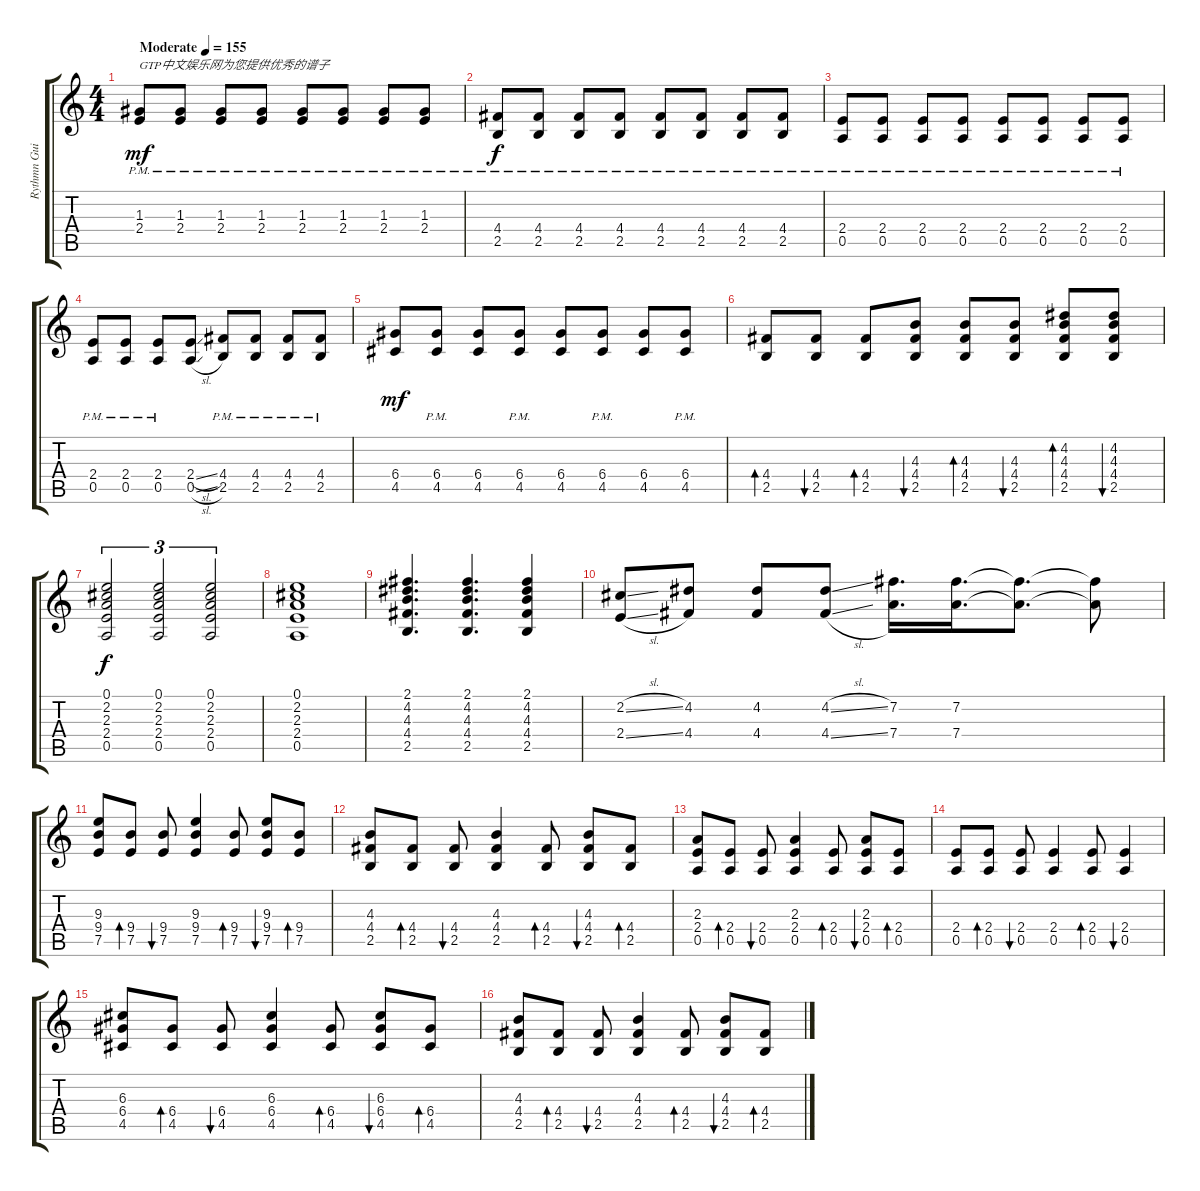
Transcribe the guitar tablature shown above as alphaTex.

\track ("Rythmn Guitar" "Rythmn Gui") {instrument overdrivenguitar}
\staff {score tabs}
\tuning (E4 B3 G3 D3 A2 E2) {hide}
\ts (4 4)
\tempo (155 "Moderate")
\clef g2
\ks c
(1.3{pm} 2.4{pm}).8{txt "GTP中文娱乐网为您提供优秀的谱子" dy mf instrument overdrivenguitar} (1.3{pm} 2.4{pm}).8 (1.3{pm} 2.4{pm}).8 (1.3{pm} 2.4{pm}).8 (1.3{pm} 2.4{pm}).8 (1.3{pm} 2.4{pm}).8 (1.3{pm} 2.4{pm}).8 (1.3{pm} 2.4{pm}).8 |
(4.4{pm} 2.5{pm}).8{dy f} (4.4{pm} 2.5{pm}).8 (4.4{pm} 2.5{pm}).8 (4.4{pm} 2.5{pm}).8 (4.4{pm} 2.5{pm}).8 (4.4{pm} 2.5{pm}).8 (4.4{pm} 2.5{pm}).8 (4.4{pm} 2.5{pm}).8 |
(2.4{pm} 0.5{pm}).8 (2.4{pm} 0.5{pm}).8 (2.4{pm} 0.5{pm}).8 (2.4{pm} 0.5{pm}).8 (2.4{pm} 0.5{pm}).8 (2.4{pm} 0.5{pm}).8 (2.4{pm} 0.5{pm}).8 (2.4{pm} 0.5{pm}).8 |
(2.4{pm} 0.5{pm}).8 (2.4{pm} 0.5{pm}).8 (2.4{pm} 0.5{pm}).8 (2.4{sl} 0.5{sl}).8 (4.4{pm} 2.5{pm}).8 (4.4{pm} 2.5{pm}).8 (4.4{pm} 2.5{pm}).8 (4.4{pm} 2.5{pm}).8 |
(6.4 4.5).8{dy mf} (6.4{pm} 4.5{pm}).8 (6.4 4.5).8 (6.4{pm} 4.5{pm}).8 (6.4 4.5).8 (6.4{pm} 4.5{pm}).8 (6.4 4.5).8 (6.4{pm} 4.5{pm}).8 |
(4.4 2.5).8{bd 60} (4.4 2.5).8{bu 60} (4.4 2.5).8{bd 60} (4.3 4.4 2.5).8{bu 60} (4.3 4.4 2.5).8{bd 60} (4.3 4.4 2.5).8{bu 60} (4.2 4.3 4.4 2.5).8{bd 60} (4.2 4.3 4.4 2.5).8{bu 60} |
(0.1 2.2 2.3 2.4 0.5).2{tu (3 2) dy f} (0.1 2.2 2.3 2.4 0.5).2{tu (3 2)} (0.1 2.2 2.3 2.4 0.5).2{tu (3 2)} |
(0.1 2.2 2.3 2.4 0.5).1 |
(2.1 4.2 4.3 4.4 2.5).4{d} (2.1 4.2 4.3 4.4 2.5).4{d} (2.1 4.2 4.3 4.4 2.5).4 |
(2.2{sl} 2.4{sl}).8 (4.2 4.4).8 (4.2 4.4).8 (4.2{sl} 4.4{sl}).8 (7.2 7.4).16{d} (7.2 7.4).16{d} (7.2{t} 7.4{t}).8{d} (7.2{t} 7.4{t}).8 |
(9.3 9.4 7.5).8 (9.4 7.5).8{bd 60} (9.4 7.5).8{bu 60} (9.3 9.4 7.5).4 (9.4 7.5).8{bd 60} (9.3 9.4 7.5).8{bu 60} (9.4 7.5).8{bd 60} |
(4.3 4.4 2.5).8 (4.4 2.5).8{bd 60} (4.4 2.5).8{bu 60} (4.3 4.4 2.5).4 (4.4 2.5).8{bd 60} (4.3 4.4 2.5).8{bu 60} (4.4 2.5).8{bd 60} |
(2.3 2.4 0.5).8 (2.4 0.5).8{bd 60} (2.4 0.5).8{bu 60} (2.3 2.4 0.5).4 (2.4 0.5).8{bd 60} (2.3 2.4 0.5).8{bu 60} (2.4 0.5).8{bd 60} |
(2.4 0.5).8 (2.4 0.5).8{bd 60} (2.4 0.5).8{bu 60} (2.4 0.5).4 (2.4 0.5).8{bd 60} (2.4 0.5).4{bu 60} |
(6.3 6.4 4.5).8 (6.4 4.5).8{bd 60} (6.4 4.5).8{bu 60} (6.3 6.4 4.5).4 (6.4 4.5).8{bd 60} (6.3 6.4 4.5).8{bu 60} (6.4 4.5).8{bd 60} |
(4.3 4.4 2.5).8 (4.4 2.5).8{bd 60} (4.4 2.5).8{bu 60} (4.3 4.4 2.5).4 (4.4 2.5).8{bd 60} (4.3 4.4 2.5).8{bu 60} (4.4 2.5).8{bd 60}
